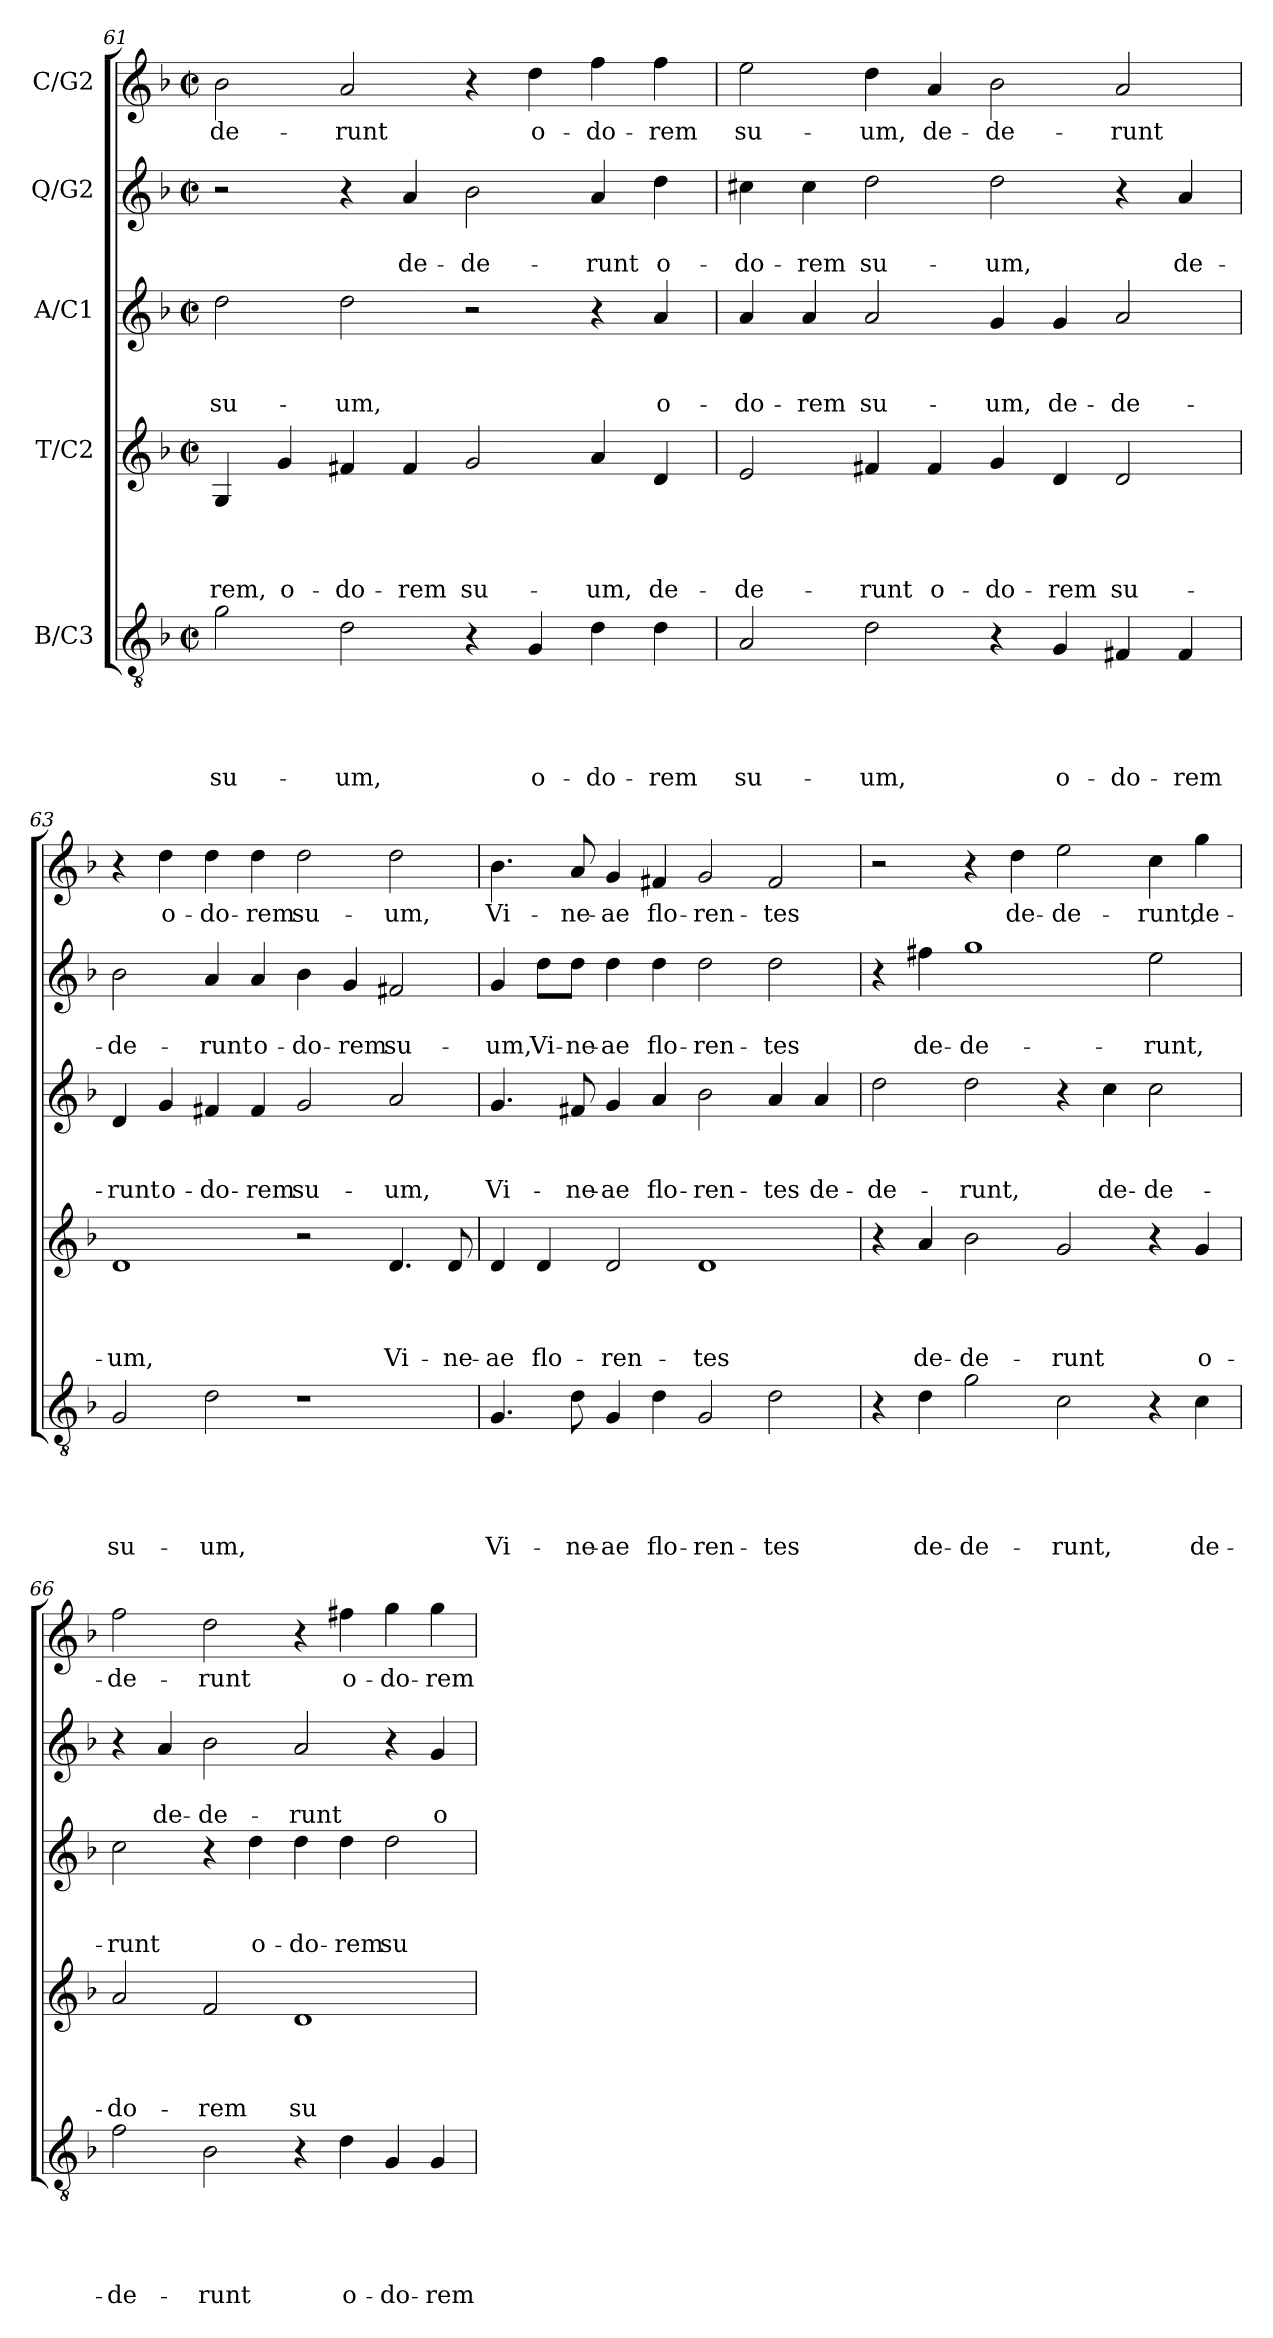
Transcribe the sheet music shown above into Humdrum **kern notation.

**kern	**text	**text	**text	**text	**text	**kern	**text	**text	**text	**text	**kern	**text	**text	**text	**kern	**text	**text	**kern	**text
*part5	*part5	*part5	*part5	*part5	*part5	*part4	*part4	*part4	*part4	*part4	*part3	*part3	*part3	*part3	*part2	*part2	*part2	*part1	*part1
*staff5	*staff5	*staff5	*staff5	*staff5	*staff5	*staff4	*staff4	*staff4	*staff4	*staff4	*staff3	*staff3	*staff3	*staff3	*staff2	*staff2	*staff2	*staff1	*staff1
*I"B/C3	*	*	*	*	*	*I"T/C2	*	*	*	*	*I"A/C1	*	*	*	*I"Q/G2	*	*	*I"C/G2	*
*clefGv2	*	*	*	*	*	*clefG2	*	*	*	*	*clefG2	*	*	*	*clefG2	*	*	*clefG2	*
*k[b-]	*	*	*	*	*	*k[b-]	*	*	*	*	*k[b-]	*	*	*	*k[b-]	*	*	*k[b-]	*
*F:	*	*	*	*	*	*F:	*	*	*	*	*F:	*	*	*	*F:	*	*	*F:	*
*M2/2	*	*	*	*	*	*M2/2	*	*	*	*	*M2/2	*	*	*	*M2/2	*	*	*M2/2	*
*met(c|)	*	*	*	*	*	*met(c|)	*	*	*	*	*met(c|)	*	*	*	*met(c|)	*	*	*met(c|)	*
=61	=61	=61	=61	=61	=61	=61	=61	=61	=61	=61	=61	=61	=61	=61	=61	=61	=61	=61	=61
!	!	!	!	!	!LO:LY:b	!	!	!	!	!LO:LY:b	!	!	!	!LO:LY:b	!	!	!	!	!LO:LY:b
2g\	.	.	.	.	su-	4G/	.	.	.	-rem,	2dd\	.	.	su-	2r	.	.	2b-\	-de-
!	!	!	!	!	!	!	!	!	!	!LO:LY:b	!	!	!	!	!	!	!	!	!
.	.	.	.	.	.	4g/	.	.	.	o-	.	.	.	.	.	.	.	.	.
!	!	!	!	!	!LO:LY:b	!	!	!	!	!LO:LY:b	!	!	!	!LO:LY:b	!	!	!	!	!LO:LY:b
2d\	.	.	.	.	-um,	4f#X/	.	.	.	-do-	2dd\	.	.	-um,	4r	.	.	2a/	-runt
!	!	!	!	!	!	!	!	!	!	!LO:LY:b	!	!	!	!	!	!	!LO:LY:b	!	!
.	.	.	.	.	.	4f#/	.	.	.	-rem	.	.	.	.	4a/	.	de-	.	.
!	!	!	!	!	!	!	!	!	!	!LO:LY:b	!	!	!	!	!	!	!LO:LY:b	!	!
4r	.	.	.	.	.	2g/	.	.	.	su-	2r	.	.	.	2b-\	.	-de-	4r	.
!	!	!	!	!	!LO:LY:b	!	!	!	!	!	!	!	!	!	!	!	!	!	!LO:LY:b
4G/	.	.	.	.	o-	.	.	.	.	.	.	.	.	.	.	.	.	4dd\	o-
!	!	!	!	!	!LO:LY:b	!	!	!	!	!LO:LY:b	!	!	!	!	!	!	!LO:LY:b	!	!LO:LY:b
4d\	.	.	.	.	-do-	4a/	.	.	.	-um,	4r	.	.	.	4a/	.	-runt	4ff\	-do-
!	!	!	!	!	!LO:LY:b	!	!	!	!	!LO:LY:b	!	!	!	!LO:LY:b	!	!	!LO:LY:b	!	!LO:LY:b
4d\	.	.	.	.	-rem	4d/	.	.	.	de-	4a/	.	.	o-	4dd\	.	o-	4ff\	-rem
=62	=62	=62	=62	=62	=62	=62	=62	=62	=62	=62	=62	=62	=62	=62	=62	=62	=62	=62	=62
!	!	!	!	!	!LO:LY:b	!	!	!	!	!LO:LY:b	!	!	!	!LO:LY:b	!	!	!LO:LY:b	!	!LO:LY:b
2A/	.	.	.	.	su-	2e/	.	.	.	-de-	4a/	.	.	-do-	4cc#X\	.	-do-	2ee\	su-
!	!	!	!	!	!	!	!	!	!	!	!	!	!	!LO:LY:b	!	!	!LO:LY:b	!	!
.	.	.	.	.	.	.	.	.	.	.	4a/	.	.	-rem	4cc#\	.	-rem	.	.
!	!	!	!	!	!LO:LY:b	!	!	!	!	!LO:LY:b	!	!	!	!LO:LY:b	!	!	!LO:LY:b	!	!LO:LY:b
2d\	.	.	.	.	-um,	4f#X/	.	.	.	-runt	2a/	.	.	su-	2dd\	.	su-	4dd\	-um,
!	!	!	!	!	!	!	!	!	!	!LO:LY:b	!	!	!	!	!	!	!	!	!LO:LY:b
.	.	.	.	.	.	4f#/	.	.	.	o-	.	.	.	.	.	.	.	4a/	de-
!	!	!	!	!	!	!	!	!	!	!LO:LY:b	!	!	!	!LO:LY:b	!	!	!LO:LY:b	!	!LO:LY:b
4r	.	.	.	.	.	4g/	.	.	.	-do-	4g/	.	.	-um,	2dd\	.	-um,	2b-\	-de-
!	!	!	!	!	!LO:LY:b	!	!	!	!	!LO:LY:b	!	!	!	!LO:LY:b	!	!	!	!	!
4G/	.	.	.	.	o-	4d/	.	.	.	-rem	4g/	.	.	de-	.	.	.	.	.
!	!	!	!	!	!LO:LY:b	!	!	!	!	!LO:LY:b	!	!	!	!LO:LY:b	!	!	!	!	!LO:LY:b
4F#X/	.	.	.	.	-do-	2d/	.	.	.	su-	2a/	.	.	-de-	4r	.	.	2a/	-runt
!	!	!	!	!	!LO:LY:b	!	!	!	!	!	!	!	!	!	!	!	!LO:LY:b	!	!
4F#/	.	.	.	.	-rem	.	.	.	.	.	.	.	.	.	4a/	.	de-	.	.
=63	=63	=63	=63	=63	=63	=63	=63	=63	=63	=63	=63	=63	=63	=63	=63	=63	=63	=63	=63
!	!	!	!	!	!LO:LY:b	!	!	!	!	!LO:LY:b	!	!	!	!LO:LY:b	!	!	!LO:LY:b	!	!
2G/	.	.	.	.	su-	1d	.	.	.	-um,	4d/	.	.	-runt	2b-\	.	-de-	4r	.
!	!	!	!	!	!	!	!	!	!	!	!	!	!	!LO:LY:b	!	!	!	!	!LO:LY:b
.	.	.	.	.	.	.	.	.	.	.	4g/	.	.	o-	.	.	.	4dd\	o-
!	!	!	!	!	!LO:LY:b	!	!	!	!	!	!	!	!	!LO:LY:b	!	!	!LO:LY:b	!	!LO:LY:b
2d\	.	.	.	.	-um,	.	.	.	.	.	4f#X/	.	.	-do-	4a/	.	-runt	4dd\	-do-
!	!	!	!	!	!	!	!	!	!	!	!	!	!	!LO:LY:b	!	!	!LO:LY:b	!	!LO:LY:b
.	.	.	.	.	.	.	.	.	.	.	4f#/	.	.	-rem	4a/	.	o-	4dd\	-rem
!	!	!	!	!	!	!	!	!	!	!	!	!	!	!LO:LY:b	!	!	!LO:LY:b	!	!LO:LY:b
1r	.	.	.	.	.	2r	.	.	.	.	2g/	.	.	su-	4b-\	.	-do-	2dd\	su-
!	!	!	!	!	!	!	!	!	!	!	!	!	!	!	!	!	!LO:LY:b	!	!
.	.	.	.	.	.	.	.	.	.	.	.	.	.	.	4g/	.	-rem	.	.
!	!	!	!	!	!	!	!	!	!	!LO:LY:b	!	!	!	!LO:LY:b	!	!	!LO:LY:b	!	!LO:LY:b
.	.	.	.	.	.	4.d/	.	.	.	Vi-	2a/	.	.	-um,	2f#X/	.	su-	2dd\	-um,
!	!	!	!	!	!	!	!	!	!	!LO:LY:b	!	!	!	!	!	!	!	!	!
.	.	.	.	.	.	8d/	.	.	.	-ne-	.	.	.	.	.	.	.	.	.
!!LO:LB:g=z
=64	=64	=64	=64	=64	=64	=64	=64	=64	=64	=64	=64	=64	=64	=64	=64	=64	=64	=64	=64
!	!	!	!	!	!LO:LY:b	!	!	!	!	!LO:LY:b	!	!	!	!LO:LY:b	!	!	!LO:LY:b	!	!LO:LY:b
4.G/	.	.	.	.	Vi-	4d/	.	.	.	-ae	4.g/	.	.	Vi-	4g/	.	-um,	4.b-\	Vi-
!	!	!	!	!	!	!	!	!	!	!LO:LY:b	!	!	!	!	!	!	!LO:LY:b	!	!
.	.	.	.	.	.	4d/	.	.	.	flo-	.	.	.	.	8dd\L	.	Vi-	.	.
!	!	!	!	!	!LO:LY:b	!	!	!	!	!	!	!	!	!LO:LY:b	!	!	!LO:LY:b	!	!LO:LY:b
8d\	.	.	.	.	-ne-	.	.	.	.	.	8f#X/	.	.	-ne-	8dd\J	.	-ne-	8a/	-ne-
!	!	!	!	!	!LO:LY:b	!	!	!	!	!LO:LY:b	!	!	!	!LO:LY:b	!	!	!LO:LY:b	!	!LO:LY:b
4G/	.	.	.	.	-ae	2d/	.	.	.	-ren-	4g/	.	.	-ae	4dd\	.	-ae	4g/	-ae
!	!	!	!	!	!LO:LY:b	!	!	!	!	!	!	!	!	!LO:LY:b	!	!	!LO:LY:b	!	!LO:LY:b
4d\	.	.	.	.	flo-	.	.	.	.	.	4a/	.	.	flo-	4dd\	.	flo-	4f#X/	flo-
!	!	!	!	!	!LO:LY:b	!	!	!	!	!LO:LY:b	!	!	!	!LO:LY:b	!	!	!LO:LY:b	!	!LO:LY:b
2G/	.	.	.	.	-ren-	1d	.	.	.	-tes	2b-\	.	.	-ren-	2dd\	.	-ren-	2g/	-ren-
!	!	!	!	!	!LO:LY:b	!	!	!	!	!	!	!	!	!LO:LY:b	!	!	!LO:LY:b	!	!LO:LY:b
2d\	.	.	.	.	-tes	.	.	.	.	.	4a/	.	.	-tes	2dd\	.	-tes	2f#/	-tes
!	!	!	!	!	!	!	!	!	!	!	!	!	!	!LO:LY:b	!	!	!	!	!
.	.	.	.	.	.	.	.	.	.	.	4a/	.	.	de-	.	.	.	.	.
=65	=65	=65	=65	=65	=65	=65	=65	=65	=65	=65	=65	=65	=65	=65	=65	=65	=65	=65	=65
!	!	!	!	!	!	!	!	!	!	!	!	!	!	!LO:LY:b	!	!	!	!	!
4r	.	.	.	.	.	4r	.	.	.	.	2dd\	.	.	-de-	4r	.	.	2r	.
!	!	!	!	!	!LO:LY:b	!	!	!	!	!LO:LY:b	!	!	!	!	!	!	!LO:LY:b	!	!
4d\	.	.	.	.	de-	4a/	.	.	.	de-	.	.	.	.	4ff#X\	.	de-	.	.
!	!	!	!	!	!LO:LY:b	!	!	!	!	!LO:LY:b	!	!	!	!LO:LY:b	!	!	!LO:LY:b	!	!
2g\	.	.	.	.	-de-	2b-\	.	.	.	-de-	2dd\	.	.	-runt,	1gg	.	-de-	4r	.
!	!	!	!	!	!	!	!	!	!	!	!	!	!	!	!	!	!	!	!LO:LY:b
.	.	.	.	.	.	.	.	.	.	.	.	.	.	.	.	.	.	4dd\	de-
!	!	!	!	!	!LO:LY:b	!	!	!	!	!LO:LY:b	!	!	!	!	!	!	!	!	!LO:LY:b
2c\	.	.	.	.	-runt,	2g/	.	.	.	-runt	4r	.	.	.	.	.	.	2ee\	-de-
!	!	!	!	!	!	!	!	!	!	!	!	!	!	!LO:LY:b	!	!	!	!	!
.	.	.	.	.	.	.	.	.	.	.	4cc\	.	.	de-	.	.	.	.	.
!	!	!	!	!	!	!	!	!	!	!	!	!	!	!LO:LY:b	!	!	!LO:LY:b	!	!LO:LY:b
4r	.	.	.	.	.	4r	.	.	.	.	2cc\	.	.	-de-	2ee\	.	-runt,	4cc\	-runt,
!	!	!	!	!	!LO:LY:b	!	!	!	!	!LO:LY:b	!	!	!	!	!	!	!	!	!LO:LY:b
4c\	.	.	.	.	de-	4g/	.	.	.	o-	.	.	.	.	.	.	.	4gg\	de-
=66	=66	=66	=66	=66	=66	=66	=66	=66	=66	=66	=66	=66	=66	=66	=66	=66	=66	=66	=66
!	!	!	!	!	!LO:LY:b	!	!	!	!	!LO:LY:b	!	!	!	!LO:LY:b	!	!	!	!	!LO:LY:b
2f\	.	.	.	.	-de-	2a/	.	.	.	-do-	2cc\	.	.	-runt	4r	.	.	2ff\	-de-
!	!	!	!	!	!	!	!	!	!	!	!	!	!	!	!	!	!LO:LY:b	!	!
.	.	.	.	.	.	.	.	.	.	.	.	.	.	.	4a/	.	de-	.	.
!	!	!	!	!	!LO:LY:b	!	!	!	!	!LO:LY:b	!	!	!	!	!	!	!LO:LY:b	!	!LO:LY:b
2B-\	.	.	.	.	-runt	2f/	.	.	.	-rem	4r	.	.	.	2b-\	.	-de-	2dd\	-runt
!	!	!	!	!	!	!	!	!	!	!	!	!	!	!LO:LY:b	!	!	!	!	!
.	.	.	.	.	.	.	.	.	.	.	4dd\	.	.	o-	.	.	.	.	.
!	!	!	!	!	!	!	!	!	!	!LO:LY:b	!	!	!	!LO:LY:b	!	!	!LO:LY:b	!	!
4r	.	.	.	.	.	1d	.	.	.	su-	4dd\	.	.	-do-	2a/	.	-runt	4r	.
!	!	!	!	!	!LO:LY:b	!	!	!	!	!	!	!	!	!LO:LY:b	!	!	!	!	!LO:LY:b
4d\	.	.	.	.	o-	.	.	.	.	.	4dd\	.	.	-rem	.	.	.	4ff#X\	o-
!	!	!	!	!	!LO:LY:b	!	!	!	!	!	!	!	!	!LO:LY:b	!	!	!	!	!LO:LY:b
4G/	.	.	.	.	-do-	.	.	.	.	.	2dd\	.	.	su-	4r	.	.	4gg\	-do-
!	!	!	!	!	!LO:LY:b	!	!	!	!	!	!	!	!	!	!	!	!LO:LY:b	!	!LO:LY:b
4G/	.	.	.	.	-rem	.	.	.	.	.	.	.	.	.	4g/	.	o-	4gg\	-rem
=	=	=	=	=	=	=	=	=	=	=	=	=	=	=	=	=	=	=	=
*-	*-	*-	*-	*-	*-	*-	*-	*-	*-	*-	*-	*-	*-	*-	*-	*-	*-	*-	*-
